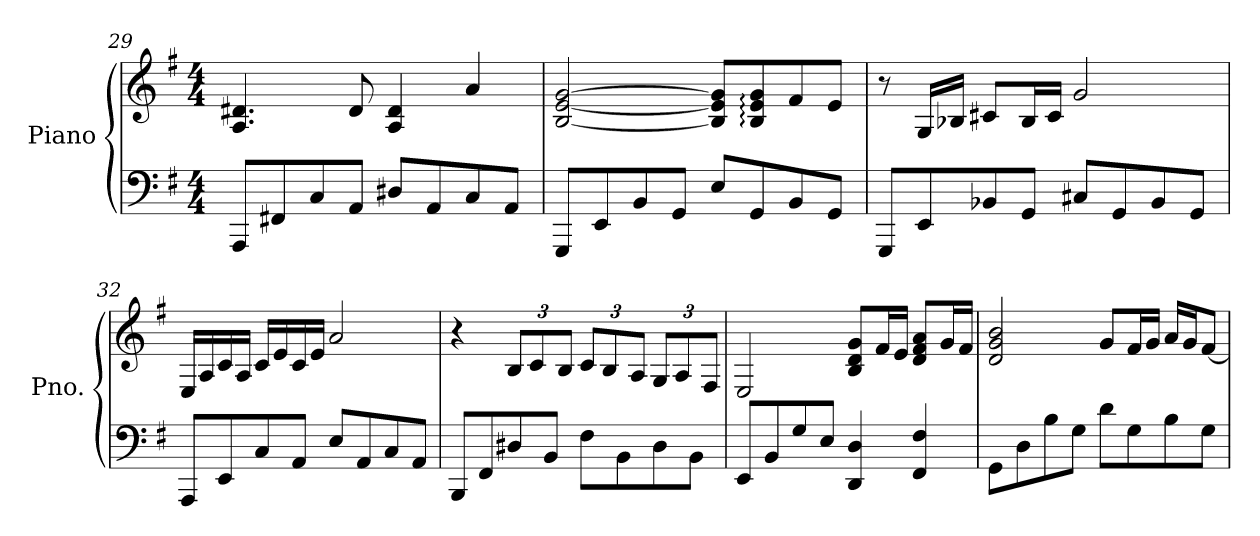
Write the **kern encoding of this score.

**kern	**kern
*part1	*part1
*staff2	*staff1
*I"Piano	*
*I'Pno.	*
*clefF4	*clefG2
*k[f#]	*k[f#]
*M4/4	*M4/4
=29	=29
8AAA/L	4.A/ 4.d#X/
8FF#X/	.
8C/	.
8AA/J	8d#/
8D#X/L	4A/ 4d#/
8AA/	.
8C/	4a/
8AA/J	.
=30	=30
8GGG/L	[2B/ [2e/ [2g/
8EE/	.
8BB/	.
8GG/J	.
8E/L	8B/] 8e/] 8g/]L
8GG/	8B/: 8e/: 8g/:
8BB/	8f#/
8GG/J	8e/J
!!LO:LB:g=z
=31	=31
8GGG/L	8r
8EE/	16G/LL
.	16B-X/JJ
8BB-X/	8c#X/L
8GG/J	16B-/L
.	16c#/JJ
8C#X/L	2g/
8GG/	.
8BB-/	.
8GG/J	.
=32	=32
8AAA/L	16E/LL
.	16A/
8EE/	16c/
.	16A/JJ
8C/	16c/LL
.	16e/
8AA/J	16c/
.	16e/JJ
8E/L	2a/
8AA/	.
8C/	.
8AA/J	.
=33	=33
8BBB/L	4r
8FF#/	.
*	*Xbrackettup
8D#X/	12B/L
.	12c/
8BB/J	.
.	12B/J
8F#\L	12c/L
.	12B/
8BB\	.
.	12A/J
8D#\	12G/L
.	12A/
8BB\J	.
.	12F#/J
!!LO:LB:g=z
=34	=34
8EE/L	2E/
8BB/	.
8G/	.
8E/J	.
4DD/ 4D/	8B/ 8d/ 8g/L
.	16f#/L
.	16e/JJ
4FF#/ 4F#/	8d/ 8f#/ 8a/L
.	16g/L
.	16f#/JJ
=35	=35
8GG\L	2d/ 2g/ 2b/
8D\	.
8B\	.
8G\J	.
8d\L	8g/L
8G\	16f#/L
.	16g/JJ
8B\	16a/LL
.	16g/J
8G\J	[8f#/J
=	=
*-	*-
